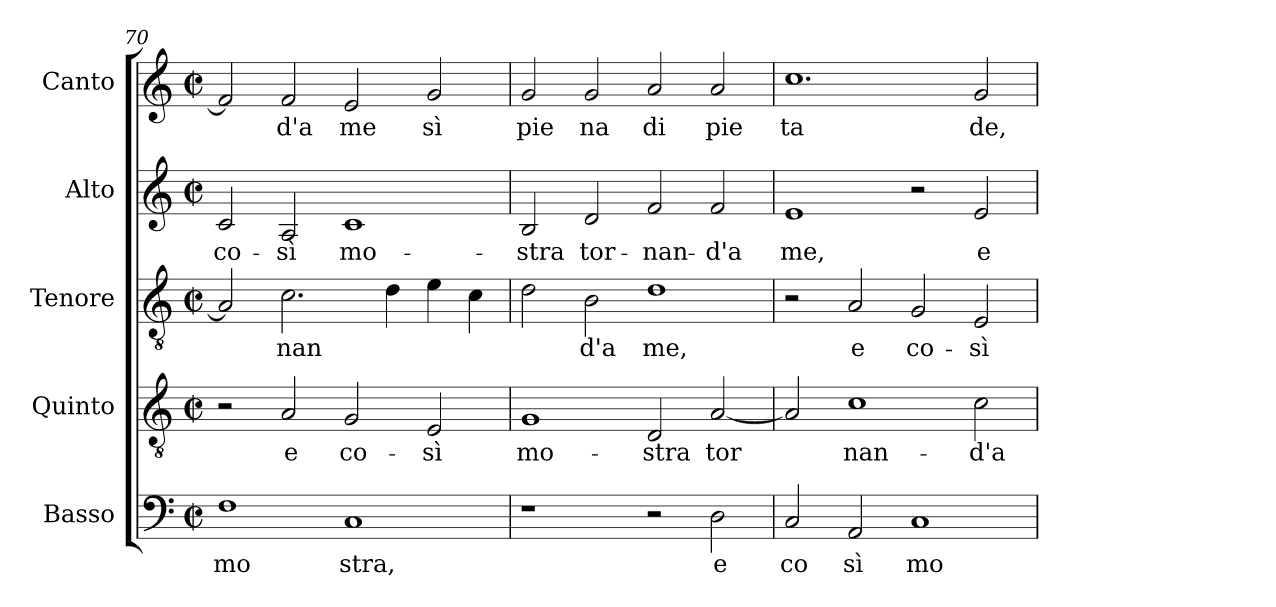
**kern	**text	**kern	**text	**kern	**text	**kern	**text	**kern	**text
*part5	*part5	*part4	*part4	*part3	*part3	*part2	*part2	*part1	*part1
*staff5	*staff5	*staff4	*staff4	*staff3	*staff3	*staff2	*staff2	*staff1	*staff1
*I"Basso	*	*I"Quinto	*	*I"Tenore	*	*I"Alto	*	*I"Canto	*
*clefF4	*	*clefGv2	*	*clefGv2	*	*clefG2	*	*clefG2	*
*k[]	*	*k[]	*	*k[]	*	*k[]	*	*k[]	*
*C:	*	*C:	*	*C:	*	*C:	*	*C:	*
*M2/2	*	*M2/2	*	*M2/2	*	*M2/2	*	*M2/2	*
*met(c|)	*	*met(c|)	*	*met(c|)	*	*met(c|)	*	*met(c|)	*
=70	=70	=70	=70	=70	=70	=70	=70	=70	=70
!	!LO:LY:b:cj	!	!	!	!LO:LY:b:cj	!	!LO:LY:b:cj	!	!LO:LY:b:cj
1F	mo	2r	.	2A/]	--	2c/	co-	2f/]	.
!	!	!	!LO:LY:b:cj	!	!LO:LY:b:cj	!	!LO:LY:b:cj	!	!LO:LY:b:cj
.	.	2A/	e	2.c\	-nan-	2A/	-sì	2f/	d'a
!	!LO:LY:b:cj	!	!LO:LY:b:cj	!	!	!	!LO:LY:b:cj	!	!LO:LY:b:cj
1C	stra,	2G/	co-	.	.	1c	mo-	2e/	me
!	!	!	!	!	!LO:LY:b:cj	!	!	!	!
.	.	.	.	4d\	--	.	.	.	.
!	!	!	!LO:LY:b:cj	!	!LO:LY:b:cj	!	!	!	!LO:LY:b:cj
.	.	2E/	-sì	4e\	--	.	.	2g/	sì
!	!	!	!	!	!LO:LY:b:cj	!	!	!	!
.	.	.	.	4c\	--	.	.	.	.
=71	=71	=71	=71	=71	=71	=71	=71	=71	=71
!	!	!	!LO:LY:b:cj	!	!LO:LY:b:cj	!	!LO:LY:b:cj	!	!LO:LY:b:cj
1r	.	1G	mo-	2d\	--	2B/	-stra	2g/	pie
!	!	!	!	!	!LO:LY:b:cj	!	!LO:LY:b:cj	!	!LO:LY:b:cj
.	.	.	.	2B\	-d'a	2d/	tor-	2g/	na
!	!	!	!LO:LY:b:cj	!	!LO:LY:b:cj	!	!LO:LY:b:cj	!	!LO:LY:b:cj
2r	.	2D/	-stra	1d	me,	2f/	-nan-	2a/	di
!	!LO:LY:b:cj	!	!LO:LY:b:cj	!	!	!	!LO:LY:b:cj	!	!LO:LY:b:cj
2D\	e	[<2A/	tor-	.	.	2f/	-d'a	2a/	pie
=72	=72	=72	=72	=72	=72	=72	=72	=72	=72
!	!LO:LY:b:cj	!	!LO:LY:b:cj	!	!	!	!LO:LY:b:cj	!	!LO:LY:b:cj
2C/	co	2A/]	--	2r	.	1e	me,	1.cc	ta
!	!LO:LY:b:cj	!	!LO:LY:b:cj	!	!LO:LY:b:cj	!	!	!	!
2AA/	sì	1c	-nan-	2A/	e	.	.	.	.
!	!LO:LY:b:cj	!	!	!	!LO:LY:b:cj	!	!	!	!
1C	mo	.	.	2G/	co-	2r	.	.	.
!	!	!	!LO:LY:b:cj	!	!LO:LY:b:cj	!	!LO:LY:b:cj	!	!LO:LY:b:cj
.	.	2c\	-d'a	2E/	-sì	2e/	e	2g/	de,
=	=	=	=	=	=	=	=	=	=
*-	*-	*-	*-	*-	*-	*-	*-	*-	*-
